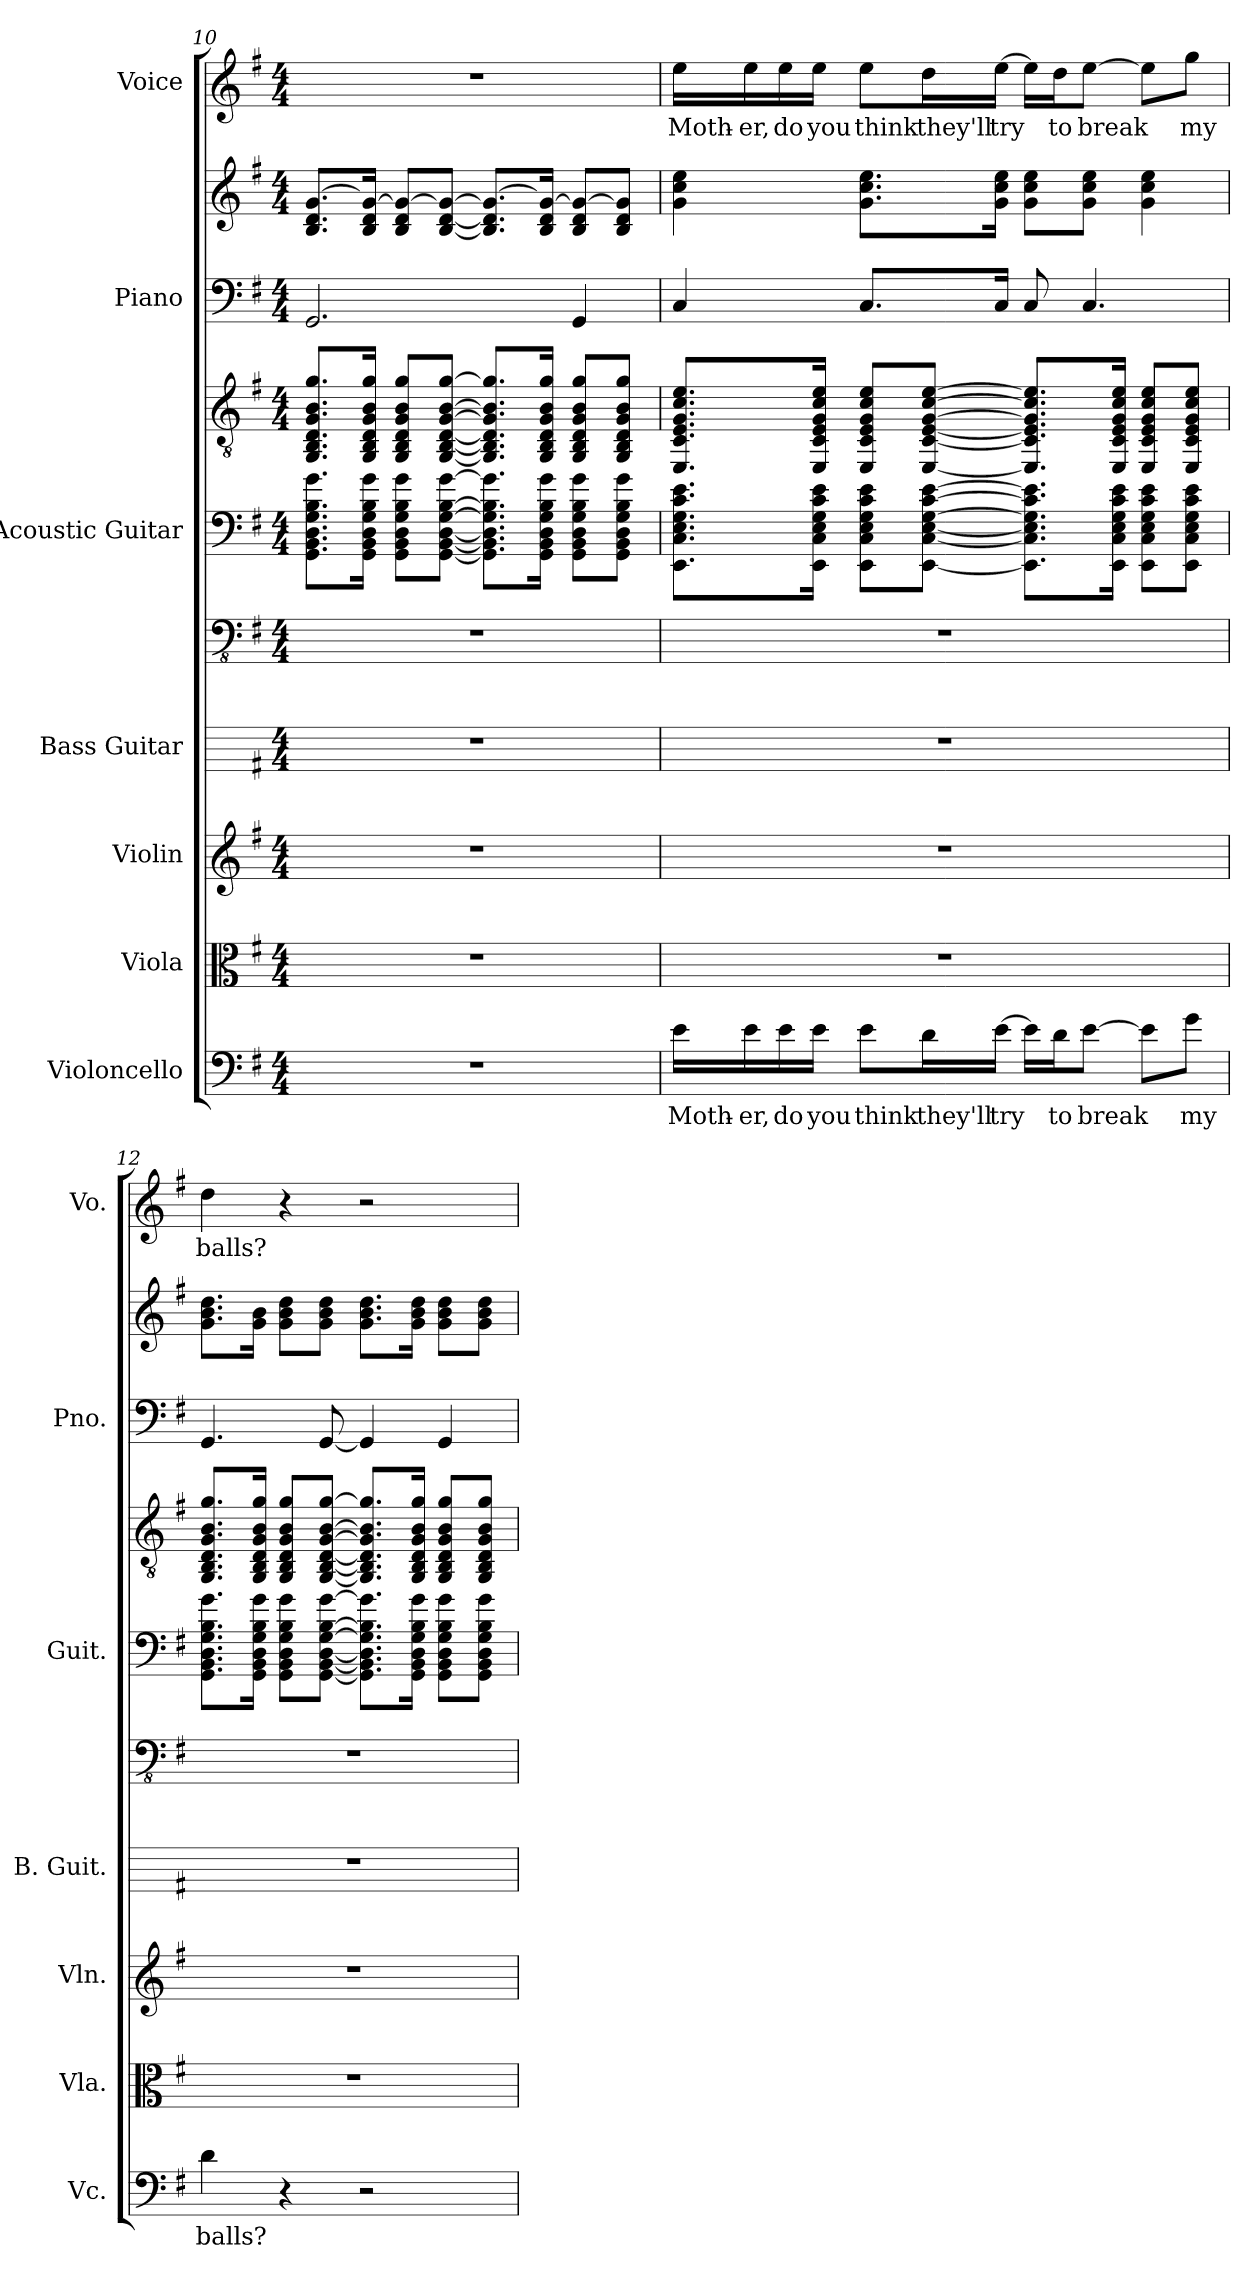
**kern	**text	**kern	**kern	**kern	**kern	**kern	**kern	**kern	**kern	**kern	**text
*part7	*part7	*part6	*part5	*part4	*part4	*part3	*part3	*part2	*part2	*part1	*part1
*staff10	*staff10	*staff9	*staff8	*staff7	*staff6	*staff5	*staff4	*staff3	*staff2	*staff1	*staff1
*I"Violoncello	*	*I"Viola	*I"Violin	*I"Bass Guitar	*	*I"Acoustic Guitar	*	*I"Piano	*	*I"Voice	*
*I'Vc.	*	*I'Vla.	*I'Vln.	*I'B. Guit.	*	*I'Guit.	*	*I'Pno.	*	*I'Vo.	*
*clefF4	*	*clefC3	*clefG2	*	*clefFv4	*	*clefGv2	*clefF4	*clefG2	*clefG2	*
*k[f#]	*	*k[f#]	*k[f#]	*k[f#]	*k[f#]	*k[f#]	*k[f#]	*k[f#]	*k[f#]	*k[f#]	*
*M4/4	*	*M4/4	*M4/4	*M4/4	*M4/4	*M4/4	*M4/4	*M4/4	*M4/4	*M4/4	*
=10	=10	=10	=10	=10	=10	=10	=10	=10	=10	=10	=10
1r	.	1r	1r	1r	1r	8.GG\ 8.BB\ 8.D\ 8.G\ 8.B\ 8.g\L	8.GG/ 8.BB/ 8.D/ 8.G/ 8.B/ 8.g/L	2.GG/	8.B/ 8.d/ [8.g/L	1r	.
.	.	.	.	.	.	16GG\ 16BB\ 16D\ 16G\ 16B\ 16g\Jk	16GG/ 16BB/ 16D/ 16G/ 16B/ 16g/Jk	.	16B/ 16d/ 16g/_Jk	.	.
.	.	.	.	.	.	8GG\ 8BB\ 8D\ 8G\ 8B\ 8g\L	8GG/ 8BB/ 8D/ 8G/ 8B/ 8g/L	.	8B/ 8d/ 8g/_L	.	.
.	.	.	.	.	.	[8GG\ [8BB\ [8D\ [8G\ [8B\ [8g\J	[8GG/ [8BB/ [8D/ [8G/ [8B/ [8g/J	.	[8B/ [8d/ 8g/_J	.	.
.	.	.	.	.	.	8.GG\] 8.BB\] 8.D\] 8.G\] 8.B\] 8.g\]L	8.GG/] 8.BB/] 8.D/] 8.G/] 8.B/] 8.g/]L	.	8.B/] 8.d/] 8.g/_L	.	.
.	.	.	.	.	.	16GG\ 16BB\ 16D\ 16G\ 16B\ 16g\Jk	16GG/ 16BB/ 16D/ 16G/ 16B/ 16g/Jk	.	16B/ 16d/ 16g/_Jk	.	.
.	.	.	.	.	.	8GG\ 8BB\ 8D\ 8G\ 8B\ 8g\L	8GG/ 8BB/ 8D/ 8G/ 8B/ 8g/L	4GG/	8B/ 8d/ 8g/_L	.	.
.	.	.	.	.	.	8GG\ 8BB\ 8D\ 8G\ 8B\ 8g\J	8GG/ 8BB/ 8D/ 8G/ 8B/ 8g/J	.	8B/ 8d/ 8g/]J	.	.
=11	=11	=11	=11	=11	=11	=11	=11	=11	=11	=11	=11
16e\LL	Moth-	1r	1r	1r	1r	8.EE\ 8.C\ 8.E\ 8.G\ 8.c\ 8.e\L	8.EE/ 8.C/ 8.E/ 8.G/ 8.c/ 8.e/L	4C/	4g\ 4cc\ 4ee\	16ee\LL	Moth-
16e\	-er,	.	.	.	.	.	.	.	.	16ee\	-er,
16e\	do	.	.	.	.	.	.	.	.	16ee\	do
16e\JJ	you	.	.	.	.	16EE\ 16C\ 16E\ 16G\ 16c\ 16e\Jk	16EE/ 16C/ 16E/ 16G/ 16c/ 16e/Jk	.	.	16ee\JJ	you
8e\L	think	.	.	.	.	8EE\ 8C\ 8E\ 8G\ 8c\ 8e\L	8EE/ 8C/ 8E/ 8G/ 8c/ 8e/L	8.C/L	8.g\ 8.cc\ 8.ee\L	8ee\L	think
16d\L	they'll	.	.	.	.	[8EE\ [8C\ [8E\ [8G\ [8c\ [8e\J	[8EE/ [8C/ [8E/ [8G/ [8c/ [8e/J	.	.	16dd\L	they'll
[16e\JJ	try	.	.	.	.	.	.	16C/Jk	16g\ 16cc\ 16ee\Jk	[16ee\JJ	try
16e\LL]	.	.	.	.	.	8.EE\] 8.C\] 8.E\] 8.G\] 8.c\] 8.e\]L	8.EE/] 8.C/] 8.E/] 8.G/] 8.c/] 8.e/]L	8C/	8g\ 8cc\ 8ee\L	16ee\LL]	.
16d\J	to	.	.	.	.	.	.	.	.	16dd\J	to
[8e\J	break	.	.	.	.	.	.	4.C/	8g\ 8cc\ 8ee\J	[8ee\J	break
.	.	.	.	.	.	16EE\ 16C\ 16E\ 16G\ 16c\ 16e\Jk	16EE/ 16C/ 16E/ 16G/ 16c/ 16e/Jk	.	.	.	.
8e\L]	.	.	.	.	.	8EE\ 8C\ 8E\ 8G\ 8c\ 8e\L	8EE/ 8C/ 8E/ 8G/ 8c/ 8e/L	.	4g\ 4cc\ 4ee\	8ee\L]	.
8g\J	my	.	.	.	.	8EE\ 8C\ 8E\ 8G\ 8c\ 8e\J	8EE/ 8C/ 8E/ 8G/ 8c/ 8e/J	.	.	8gg\J	my
=12	=12	=12	=12	=12	=12	=12	=12	=12	=12	=12	=12
4d\	balls?	1r	1r	1r	1r	8.GG\ 8.BB\ 8.D\ 8.G\ 8.B\ 8.g\L	8.GG/ 8.BB/ 8.D/ 8.G/ 8.B/ 8.g/L	4.GG/	8.g\ 8.b\ 8.dd\L	4dd\	balls?
.	.	.	.	.	.	16GG\ 16BB\ 16D\ 16G\ 16B\ 16g\Jk	16GG/ 16BB/ 16D/ 16G/ 16B/ 16g/Jk	.	16g\ 16b\Jk	.	.
4r	.	.	.	.	.	8GG\ 8BB\ 8D\ 8G\ 8B\ 8g\L	8GG/ 8BB/ 8D/ 8G/ 8B/ 8g/L	.	8g\ 8b\ 8dd\L	4r	.
.	.	.	.	.	.	[8GG\ [8BB\ [8D\ [8G\ [8B\ [8g\J	[8GG/ [8BB/ [8D/ [8G/ [8B/ [8g/J	[8GG/	8g\ 8b\ 8dd\J	.	.
2r	.	.	.	.	.	8.GG\] 8.BB\] 8.D\] 8.G\] 8.B\] 8.g\]L	8.GG/] 8.BB/] 8.D/] 8.G/] 8.B/] 8.g/]L	4GG/]	8.g\ 8.b\ 8.dd\L	2r	.
.	.	.	.	.	.	16GG\ 16BB\ 16D\ 16G\ 16B\ 16g\Jk	16GG/ 16BB/ 16D/ 16G/ 16B/ 16g/Jk	.	16g\ 16b\ 16dd\Jk	.	.
.	.	.	.	.	.	8GG\ 8BB\ 8D\ 8G\ 8B\ 8g\L	8GG/ 8BB/ 8D/ 8G/ 8B/ 8g/L	4GG/	8g\ 8b\ 8dd\L	.	.
.	.	.	.	.	.	8GG\ 8BB\ 8D\ 8G\ 8B\ 8g\J	8GG/ 8BB/ 8D/ 8G/ 8B/ 8g/J	.	8g\ 8b\ 8dd\J	.	.
=	=	=	=	=	=	=	=	=	=	=	=
*-	*-	*-	*-	*-	*-	*-	*-	*-	*-	*-	*-
